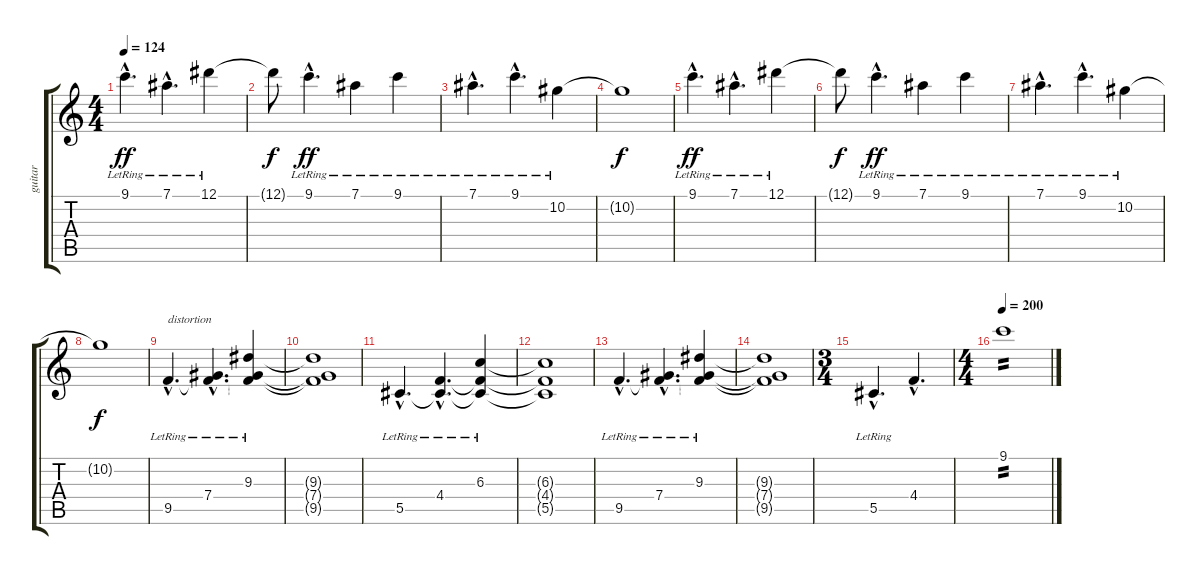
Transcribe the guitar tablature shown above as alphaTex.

\track ("guitar" "guitar") {instrument distortionguitar}
\staff {score tabs}
\tuning (Eb4 Bb3 Gb3 Db3 Ab2 Db2) {hide}
\ts (4 4)
\tempo 124
\clef g2
\ks c
9.1{hac lr}.4{d dy ff} 7.1{hac lr}.4{d} 12.1{lr}.4 |
12.1{t}.8{dy f} 9.1{hac lr}.4{d dy ff} 7.1{lr}.4 9.1{lr}.4 |
7.1{hac lr}.4{d} 9.1{hac lr}.4{d} 10.2{lr}.4 |
10.2{t}.1{dy f} |
9.1{hac lr}.4{d dy ff} 7.1{hac lr}.4{d} 12.1{lr}.4 |
12.1{t}.8{dy f} 9.1{hac lr}.4{d dy ff} 7.1{lr}.4 9.1{lr}.4 |
7.1{hac lr}.4{d} 9.1{hac lr}.4{d} 10.2{lr}.4 |
10.2{t}.1{dy f} |
9.5{hac lr}.4{d txt "distortion" instrument distortionguitar} (7.4{hac lr} 9.5{hac t}).4{d} (9.3{lr} 7.4{t} 9.5{t}).4 |
(9.3{t} 7.4{t} 9.5{t}).1 |
5.5{hac lr}.4{d} (4.4{lr} 5.5{hac t}).4{d} (6.3{lr} 4.4{t} 5.5{t}).4 |
(6.3{t} 4.4{t} 5.5{t}).1 |
9.5{hac lr}.4{d instrument distortionguitar} (7.4{hac lr} 9.5{hac t}).4{d} (9.3{lr} 7.4{t} 9.5{t}).4 |
(9.3{t} 7.4{t} 9.5{t}).1 |
\ts (3 4)
5.5{hac lr}.4{d} 4.4{hac}.4{d} |
\ts (4 4)
\tempo 200
9.1.1{tp 2}
